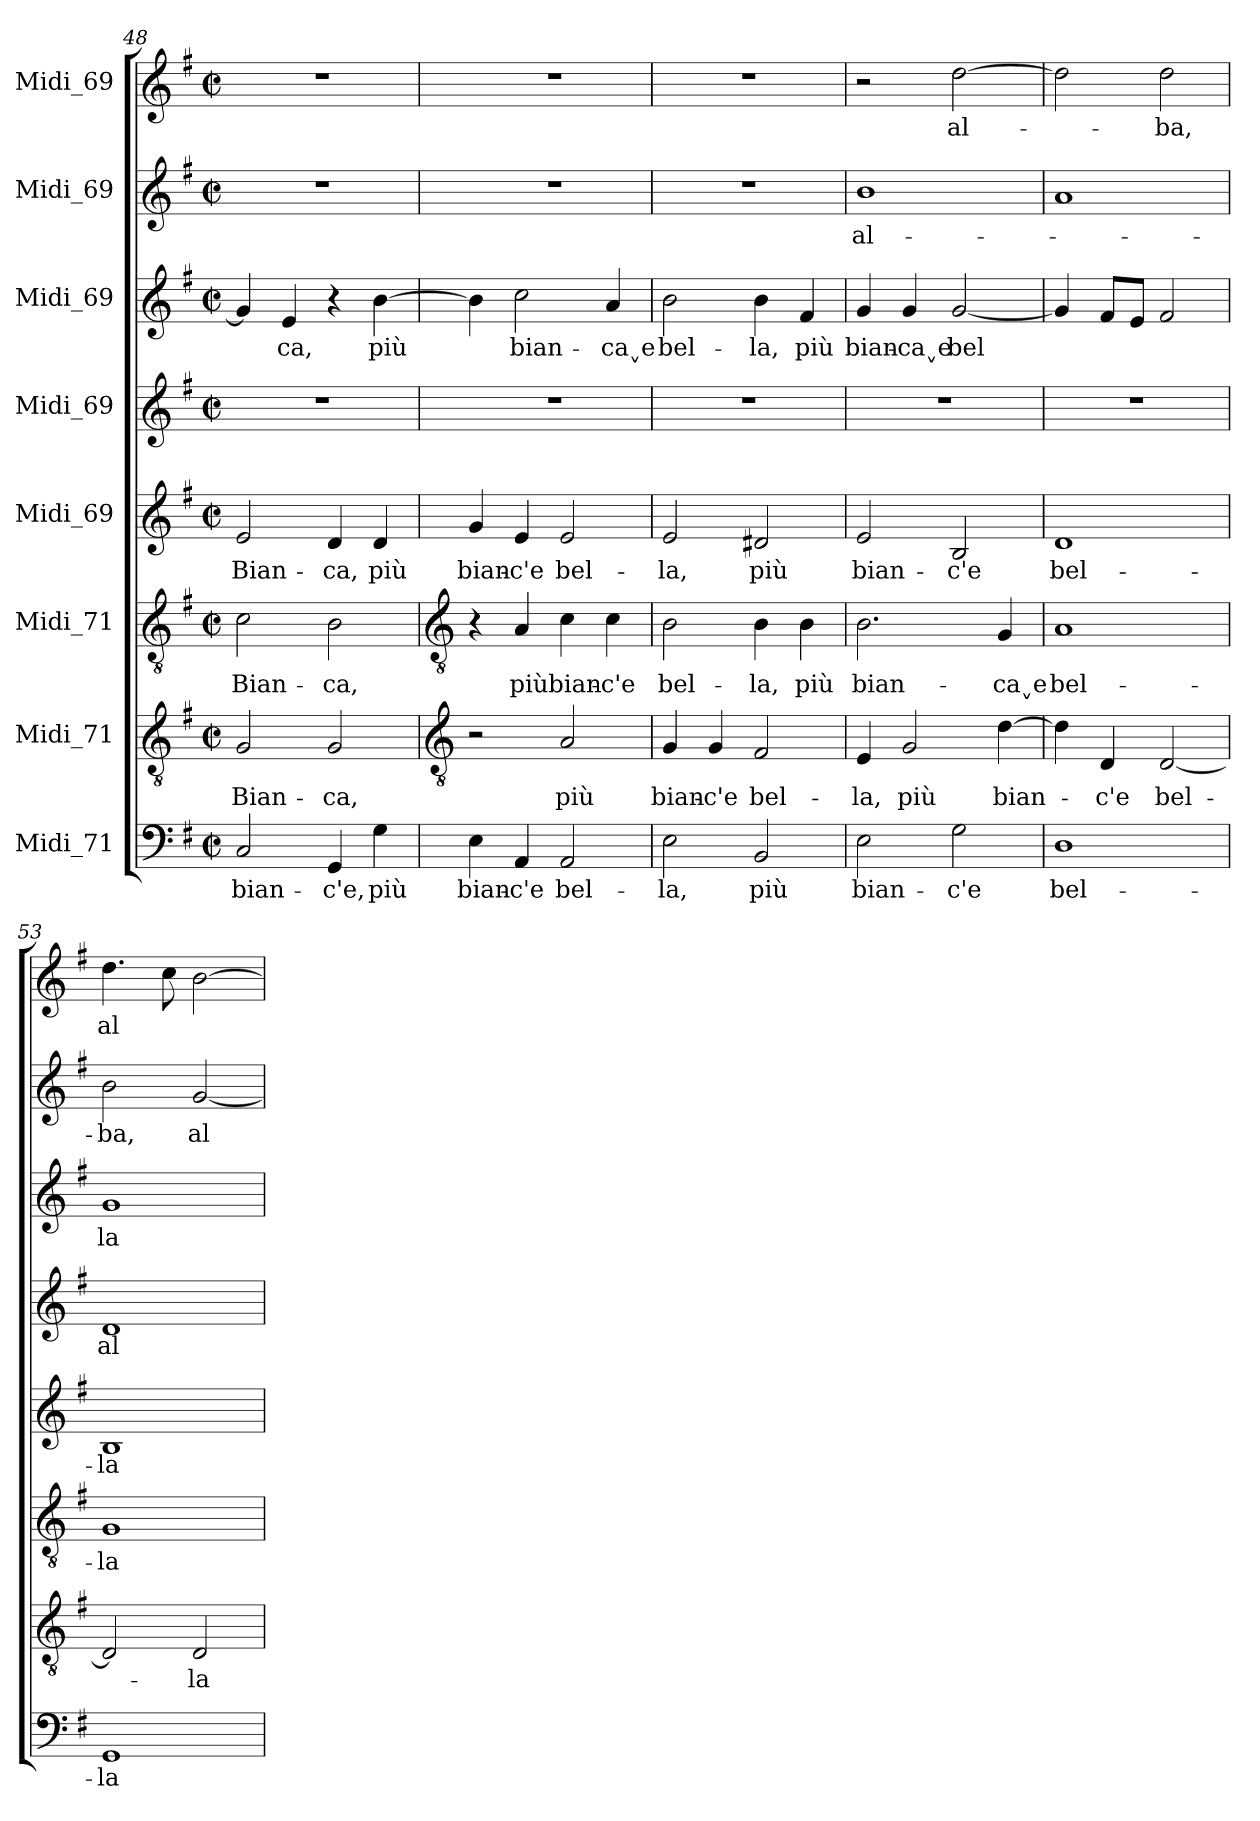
**kern	**text	**kern	**text	**kern	**text	**kern	**text	**kern	**text	**kern	**text	**kern	**text	**kern	**text
*part8	*part8	*part7	*part7	*part6	*part6	*part5	*part5	*part4	*part4	*part3	*part3	*part2	*part2	*part1	*part1
*staff8	*staff8	*staff7	*staff7	*staff6	*staff6	*staff5	*staff5	*staff4	*staff4	*staff3	*staff3	*staff2	*staff2	*staff1	*staff1
*I"Midi_71	*	*I"Midi_71	*	*I"Midi_71	*	*I"Midi_69	*	*I"Midi_69	*	*I"Midi_69	*	*I"Midi_69	*	*I"Midi_69	*
*clefF4	*	*clefGv2	*	*clefGv2	*	*clefG2	*	*clefG2	*	*clefG2	*	*clefG2	*	*clefG2	*
*k[f#]	*	*k[f#]	*	*k[f#]	*	*k[f#]	*	*k[f#]	*	*k[f#]	*	*k[f#]	*	*k[f#]	*
*G:	*	*G:	*	*G:	*	*G:	*	*G:	*	*G:	*	*G:	*	*G:	*
*M2/2	*	*M2/2	*	*M2/2	*	*M2/2	*	*M2/2	*	*M2/2	*	*M2/2	*	*M2/2	*
*met(c|)	*	*met(c|)	*	*met(c|)	*	*met(c|)	*	*met(c|)	*	*met(c|)	*	*met(c|)	*	*met(c|)	*
=48	=48	=48	=48	=48	=48	=48	=48	=48	=48	=48	=48	=48	=48	=48	=48
!	!LO:LY:b	!	!LO:LY:b	!	!LO:LY:b	!	!LO:LY:b	!	!	!	!	!	!	!	!
2C	bian-	2G	Bian-	2c	Bian-	2e	Bian-	1r	.	4g]	.	1r	.	1r	.
!	!	!	!	!	!	!	!	!	!	!	!LO:LY:b	!	!	!	!
.	.	.	.	.	.	.	.	.	.	4e	-ca,	.	.	.	.
!	!LO:LY:b	!	!LO:LY:b	!	!LO:LY:b	!	!LO:LY:b	!	!	!	!	!	!	!	!
4GG	-c'e,	2G	-ca,	2B	-ca,	4d	-ca,	.	.	4r	.	.	.	.	.
!	!LO:LY:b	!	!	!	!	!	!LO:LY:b	!	!	!	!LO:LY:b	!	!	!	!
4G	più	.	.	.	.	4d	più	.	.	[4b	più	.	.	.	.
!!LO:LB:g=z
=49	=49	=49	=49	=49	=49	=49	=49	=49	=49	=49	=49	=49	=49	=49	=49
*	*	*clefGv2	*	*clefGv2	*	*	*	*	*	*	*	*	*	*	*
!	!LO:LY:b	!	!	!	!	!	!LO:LY:b	!	!	!	!	!	!	!	!
4E	bian-	2r	.	4r	.	4g	bian-	1r	.	4b]	.	1r	.	1r	.
!	!LO:LY:b	!	!	!	!LO:LY:b	!	!LO:LY:b	!	!	!	!LO:LY:b	!	!	!	!
4AA	-c'e	.	.	4A	più	4e	-c'e	.	.	2cc	bian-	.	.	.	.
!	!LO:LY:b	!	!LO:LY:b	!	!LO:LY:b	!	!LO:LY:b	!	!	!	!	!	!	!	!
2AA	bel-	2A	più	4c	bian-	2e	bel-	.	.	.	.	.	.	.	.
!	!	!	!	!	!LO:LY:b	!	!	!	!	!	!LO:LY:b	!	!	!	!
.	.	.	.	4c	-c'e	.	.	.	.	4a	-caˬe	.	.	.	.
=50	=50	=50	=50	=50	=50	=50	=50	=50	=50	=50	=50	=50	=50	=50	=50
!	!LO:LY:b	!	!LO:LY:b	!	!LO:LY:b	!	!LO:LY:b	!	!	!	!LO:LY:b	!	!	!	!
2E	-la,	4G	bian-	2B	bel-	2e	-la,	1r	.	2b	bel-	1r	.	1r	.
!	!	!	!LO:LY:b	!	!	!	!	!	!	!	!	!	!	!	!
.	.	4G	-c'e	.	.	.	.	.	.	.	.	.	.	.	.
!	!LO:LY:b	!	!LO:LY:b	!	!LO:LY:b	!	!LO:LY:b	!	!	!	!LO:LY:b	!	!	!	!
2BB	più	2F#	bel-	4B	-la,	2d#X	più	.	.	4b	-la,	.	.	.	.
!	!	!	!	!	!LO:LY:b	!	!	!	!	!	!LO:LY:b	!	!	!	!
.	.	.	.	4B	più	.	.	.	.	4f#	più	.	.	.	.
=51	=51	=51	=51	=51	=51	=51	=51	=51	=51	=51	=51	=51	=51	=51	=51
!	!LO:LY:b	!	!LO:LY:b	!	!LO:LY:b	!	!LO:LY:b	!	!	!	!LO:LY:b	!	!LO:LY:b	!	!
2E	bian-	4E	-la,	2.B	bian-	2e	bian-	1r	.	4g	bian-	1b	al-	2r	.
!	!	!	!LO:LY:b	!	!	!	!	!	!	!	!LO:LY:b	!	!	!	!
.	.	2G	più	.	.	.	.	.	.	4g	-caˬe	.	.	.	.
!	!LO:LY:b	!	!	!	!	!	!LO:LY:b	!	!	!	!LO:LY:b	!	!	!	!LO:LY:b
2G	-c'e	.	.	.	.	2B	-c'e	.	.	[2g	bel	.	.	[2dd	al-
!	!	!	!LO:LY:b	!	!LO:LY:b	!	!	!	!	!	!	!	!	!	!
.	.	[4d	bian-	4G	-caˬe	.	.	.	.	.	.	.	.	.	.
=52	=52	=52	=52	=52	=52	=52	=52	=52	=52	=52	=52	=52	=52	=52	=52
!	!LO:LY:b	!	!	!	!LO:LY:b	!	!LO:LY:b	!	!	!	!	!	!	!	!
1D	bel-	4d]	.	1A	bel-	1d	bel-	1r	.	4g]	.	1a	.	2dd]	.
!	!	!	!LO:LY:b	!	!	!	!	!	!	!	!	!	!	!	!
.	.	4D	-c'e	.	.	.	.	.	.	8f#L	.	.	.	.	.
.	.	.	.	.	.	.	.	.	.	8eJ	.	.	.	.	.
!	!	!	!LO:LY:b	!	!	!	!	!	!	!	!	!	!	!	!LO:LY:b
.	.	[2D	bel-	.	.	.	.	.	.	2f#	.	.	.	2dd	-ba,
=53	=53	=53	=53	=53	=53	=53	=53	=53	=53	=53	=53	=53	=53	=53	=53
!	!LO:LY:b	!	!	!	!LO:LY:b	!	!LO:LY:b	!	!LO:LY:b	!	!LO:LY:b	!	!LO:LY:b	!	!LO:LY:b
1GG	-la	2D]	.	1G	-la	1B	-la	1d	al-	1g	la	2b	-ba,	4.dd	al
.	.	.	.	.	.	.	.	.	.	.	.	.	.	8cc	.
!	!	!	!LO:LY:b	!	!	!	!	!	!	!	!	!	!LO:LY:b	!	!
.	.	2D	-la	.	.	.	.	.	.	.	.	[2g	al	[2b	.
=	=	=	=	=	=	=	=	=	=	=	=	=	=	=	=
*-	*-	*-	*-	*-	*-	*-	*-	*-	*-	*-	*-	*-	*-	*-	*-
